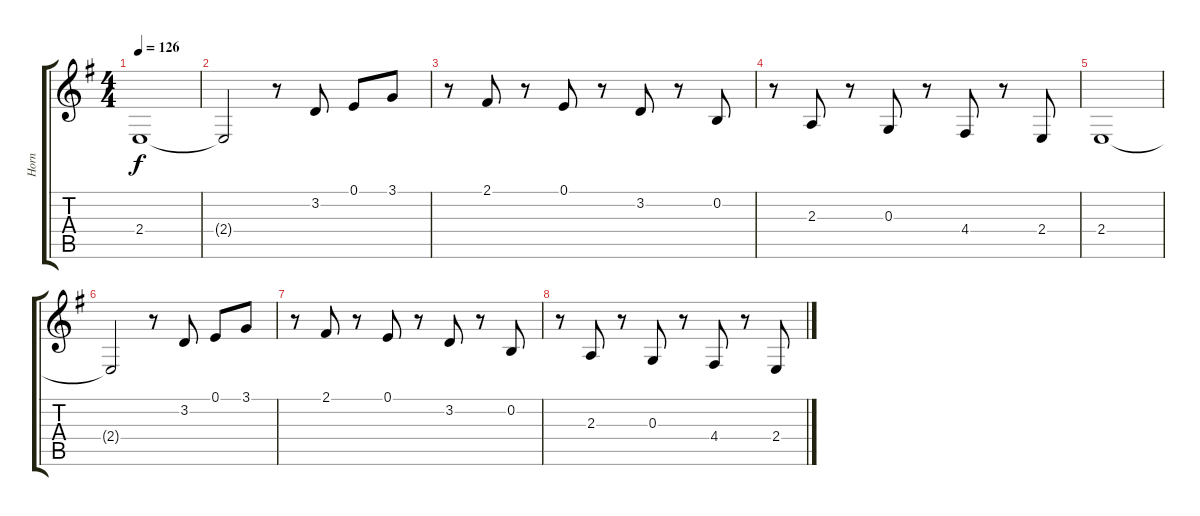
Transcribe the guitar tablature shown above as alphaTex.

\track ("Horn" "Horn") {instrument trumpet}
\staff {score tabs}
\tuning (E4 B3 G3 D3 A2 E2) {hide}
\ts (4 4)
\tempo 126
\clef g2
\ks g
2.4.1{dy f} |
2.4{t}.2 r.8 3.2.8 0.1.8 3.1.8 |
r.8 2.1.8 r.8 0.1.8 r.8 3.2.8 r.8 0.2.8 |
r.8 2.3.8 r.8 0.3.8 r.8 4.4.8 r.8 2.4.8 |
2.4.1 |
2.4{t}.2 r.8 3.2.8 0.1.8 3.1.8 |
r.8 2.1.8 r.8 0.1.8 r.8 3.2.8 r.8 0.2.8 |
r.8 2.3.8 r.8 0.3.8 r.8 4.4.8 r.8 2.4.8
